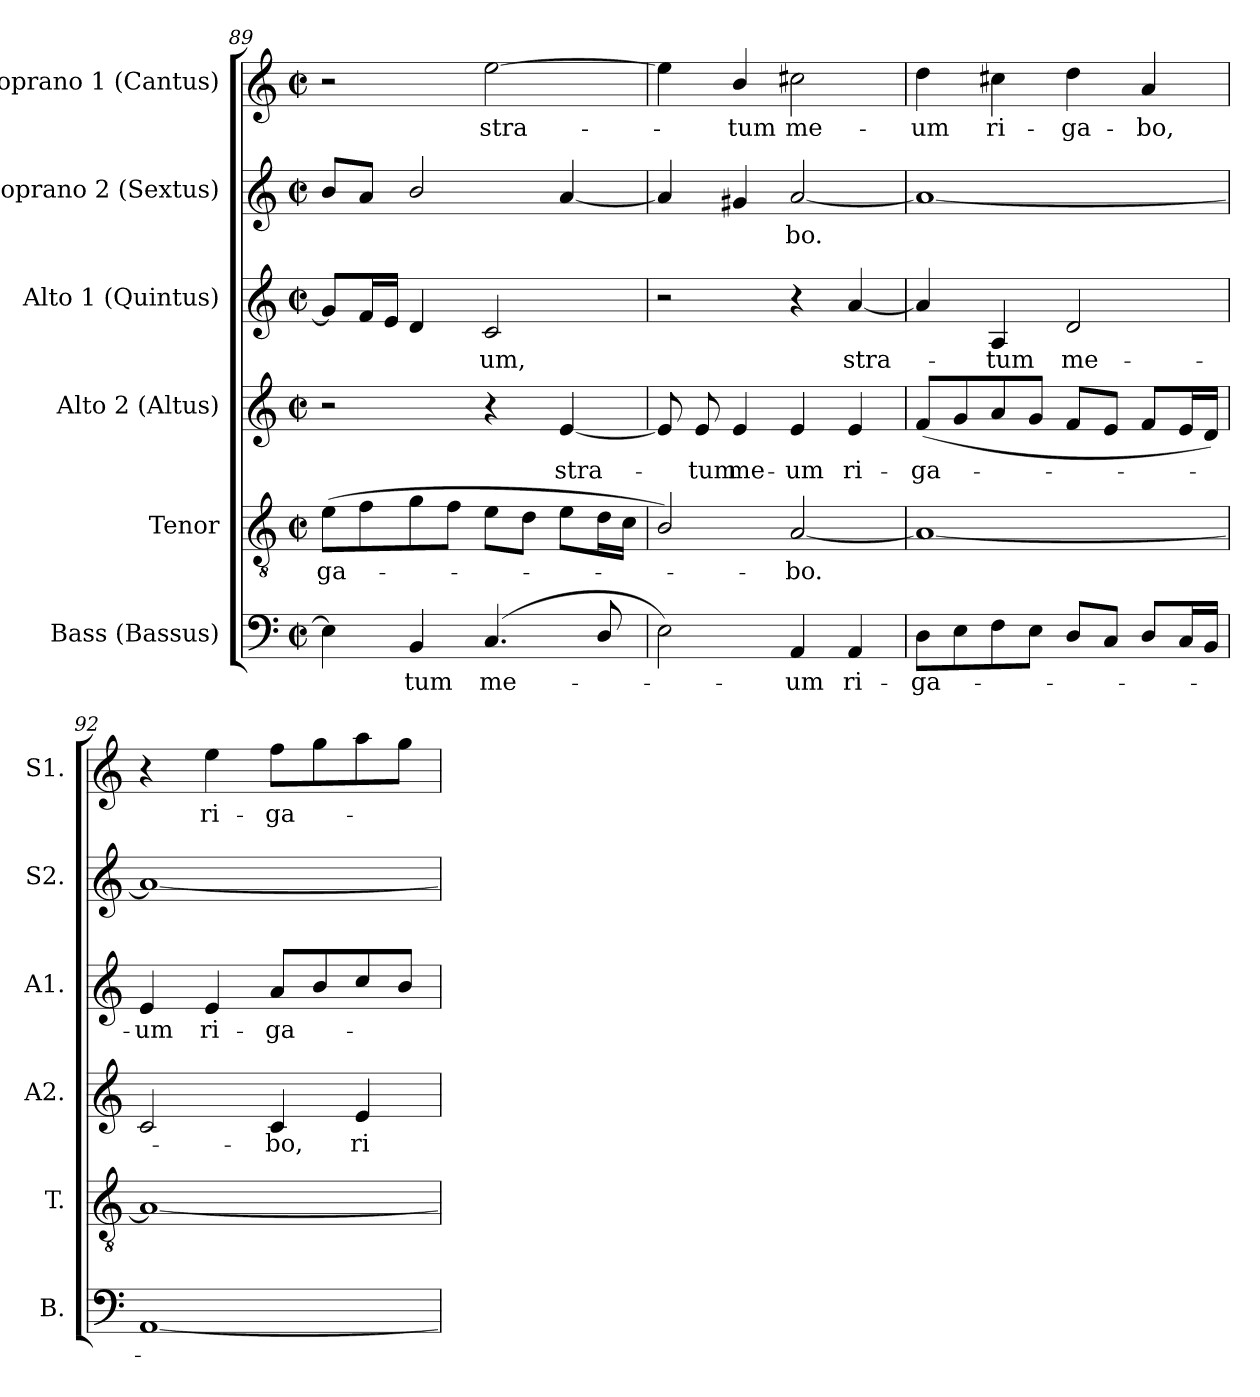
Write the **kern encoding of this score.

**kern	**text	**kern	**text	**kern	**text	**kern	**text	**kern	**text	**kern	**text
*part6	*part6	*part5	*part5	*part4	*part4	*part3	*part3	*part2	*part2	*part1	*part1
*staff6	*staff6	*staff5	*staff5	*staff4	*staff4	*staff3	*staff3	*staff2	*staff2	*staff1	*staff1
*I"Bass (Bassus)	*	*I"Tenor	*	*I"Alto 2 (Altus)	*	*I"Alto 1 (Quintus)	*	*I"Soprano 2 (Sextus)	*	*I"Soprano 1 (Cantus)	*
*I'B.	*	*I'T.	*	*I'A2.	*	*I'A1.	*	*I'S2.	*	*I'S1.	*
*clefF4	*	*clefGv2	*	*clefG2	*	*clefG2	*	*clefG2	*	*clefG2	*
*	*	*ITrd7c12	*	*	*	*	*	*	*	*	*
*k[]	*	*k[]	*	*k[]	*	*k[]	*	*k[]	*	*k[]	*
*C:	*	*C:	*	*C:	*	*C:	*	*C:	*	*C:	*
*M2/2	*	*M2/2	*	*M2/2	*	*M2/2	*	*M2/2	*	*M2/2	*
*met(c|)	*	*met(c|)	*	*met(c|)	*	*met(c|)	*	*met(c|)	*	*met(c|)	*
=89	=89	=89	=89	=89	=89	=89	=89	=89	=89	=89	=89
!	!	!	!LO:LY:b:color=#000000	!	!	!	!	!	!	!	!
4Ei\]	.	(8Ei\L	-ga-	2r	.	8gi/L]	.	8bi/L	.	2r	.
.	.	8Fi\	.	.	.	16fi/L	.	8ai/J	.	.	.
.	.	.	.	.	.	16ei/JJ	.	.	.	.	.
!	!LO:LY:b:color=#000000	!	!	!	!	!	!	!	!	!	!
4BBi/	-tum	8Gi\	.	.	.	4di/	.	2bi/	.	.	.
.	.	8Fi\J	.	.	.	.	.	.	.	.	.
!	!LO:LY:b:color=#000000	!	!	!	!	!	!	!	!	!	!
!	!	!	!	!	!	!	!LO:LY:b:color=#000000	!	!	!	!
!	!	!	!	!	!	!	!	!	!	!	!LO:LY:b:color=#000000
(4.Ci/	me-	8Ei\L	.	4r	.	2ci/	-um,	.	.	[2eei\	stra-
.	.	8Di\J	.	.	.	.	.	.	.	.	.
!	!	!	!	!	!LO:LY:b:color=#000000	!	!	!	!	!	!
.	.	8Ei\L	.	[4ei/	stra-	.	.	[4ai/	.	.	.
8Di/	.	16Di\L	.	.	.	.	.	.	.	.	.
.	.	16Ci\JJ	.	.	.	.	.	.	.	.	.
!!LO:LB:g=z
=90	=90	=90	=90	=90	=90	=90	=90	=90	=90	=90	=90
2Ei\)	.	2BBi/)	.	8ei/]	.	2r	.	4ai/]	.	4eei\]	.
!	!	!	!	!	!LO:LY:b:color=#000000	!	!	!	!	!	!
.	.	.	.	8ei/	-tum	.	.	.	.	.	.
!	!	!	!	!	!LO:LY:b:color=#000000	!	!	!	!	!	!
!	!	!	!	!	!	!	!	!	!	!	!LO:LY:b:color=#000000
.	.	.	.	4ei/	me-	.	.	4g#Xi/	.	4bi/	-tum
!	!LO:LY:b:color=#000000	!	!	!	!	!	!	!	!	!	!
!	!	!	!LO:LY:b:color=#000000	!	!	!	!	!	!	!	!
!	!	!	!	!	!LO:LY:b:color=#000000	!	!	!	!	!	!
!	!	!	!	!	!	!	!	!	!LO:LY:b:color=#000000	!	!
!	!	!	!	!	!	!	!	!	!	!	!LO:LY:b:color=#000000
4AAi/	-um	[2AAi/	-bo.	4ei/	-um	4r	.	[2ai/	-bo.	2cc#Xi\	me-
!	!LO:LY:b:color=#000000	!	!	!	!	!	!	!	!	!	!
!	!	!	!	!	!LO:LY:b:color=#000000	!	!	!	!	!	!
!	!	!	!	!	!	!	!LO:LY:b:color=#000000	!	!	!	!
4AAi/	ri-	.	.	4ei/	ri-	[4ai/	stra-	.	.	.	.
=91	=91	=91	=91	=91	=91	=91	=91	=91	=91	=91	=91
!	!LO:LY:b:color=#000000	!	!	!	!	!	!	!	!	!	!
!	!	!	!	!	!LO:LY:b:color=#000000	!	!	!	!	!	!
!	!	!	!	!	!	!	!	!	!	!	!LO:LY:b:color=#000000
8Di\L	-ga-	1AAi_	.	(8fi/L	-ga-	4ai/]	.	1ai_	.	4ddi\	-um
8Ei\	.	.	.	8gi/	.	.	.	.	.	.	.
!	!	!	!	!	!	!	!LO:LY:b:color=#000000	!	!	!	!
!	!	!	!	!	!	!	!	!	!	!	!LO:LY:b:color=#000000
8Fi\	.	.	.	8ai/	.	4Ai/	-tum	.	.	4cc#Xi\	ri-
8Ei\J	.	.	.	8gi/J	.	.	.	.	.	.	.
!	!	!	!	!	!	!	!LO:LY:b:color=#000000	!	!	!	!
!	!	!	!	!	!	!	!	!	!	!	!LO:LY:b:color=#000000
8Di/L	.	.	.	8fi/L	.	2di/	me-	.	.	4ddi\	-ga-
8Ci/J	.	.	.	8ei/J	.	.	.	.	.	.	.
!	!	!	!	!	!	!	!	!	!	!	!LO:LY:b:color=#000000
8Di/L	.	.	.	8fi/L	.	.	.	.	.	4ai/	-bo,
16Ci/L	.	.	.	16ei/L	.	.	.	.	.	.	.
16BBi/JJ	.	.	.	16di/JJ)	.	.	.	.	.	.	.
=92	=92	=92	=92	=92	=92	=92	=92	=92	=92	=92	=92
!	!	!	!	!	!	!	!LO:LY:b:color=#000000	!	!	!	!
[1AAi	.	1AAi_	.	2ci/	.	4ei/	-um	1ai_	.	4r	.
!	!	!	!	!	!	!	!LO:LY:b:color=#000000	!	!	!	!
!	!	!	!	!	!	!	!	!	!	!	!LO:LY:b:color=#000000
.	.	.	.	.	.	4ei/	ri-	.	.	4eei\	ri-
!	!	!	!	!	!LO:LY:b:color=#000000	!	!	!	!	!	!
!	!	!	!	!	!	!	!LO:LY:b:color=#000000	!	!	!	!
!	!	!	!	!	!	!	!	!	!	!	!LO:LY:b:color=#000000
.	.	.	.	4ci/	-bo,	8ai/L	-ga-	.	.	8ffi\L	-ga-
.	.	.	.	.	.	8bi/	.	.	.	8ggi\	.
!	!	!	!	!	!LO:LY:b:color=#000000	!	!	!	!	!	!
.	.	.	.	4ei/	ri-	8cci/	.	.	.	8aai\	.
.	.	.	.	.	.	8bi/J	.	.	.	8ggi\J	.
=	=	=	=	=	=	=	=	=	=	=	=
*-	*-	*-	*-	*-	*-	*-	*-	*-	*-	*-	*-
